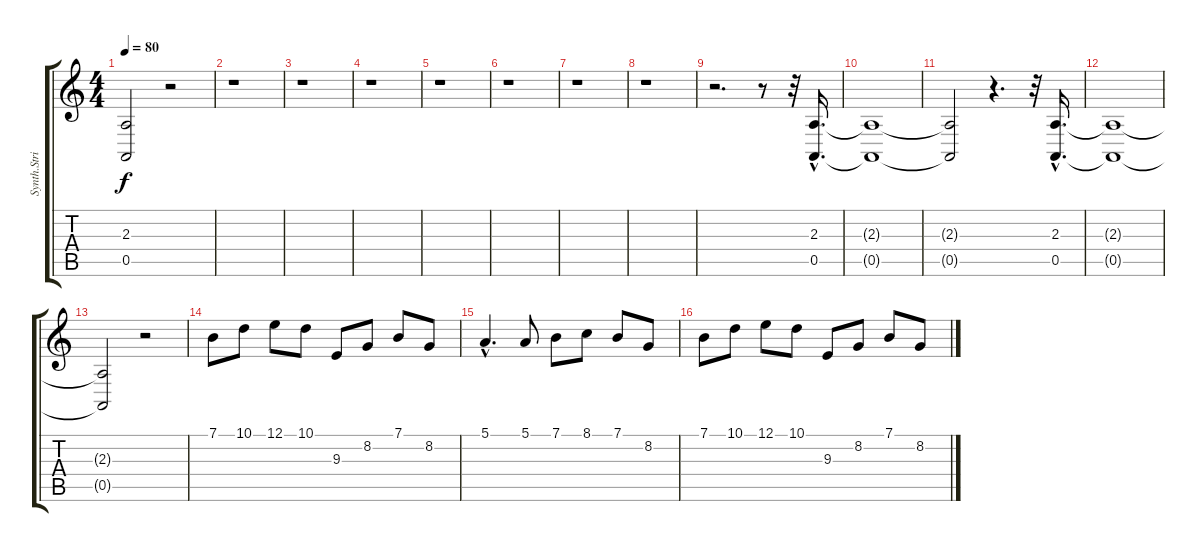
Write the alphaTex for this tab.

\track ("Synth.Strings" "Synth.Stri") {instrument synthstrings1}
\staff {score tabs}
\tuning (E4 B3 G3 D3 A2 E2) {hide}
\ts (4 4)
\tempo 80
\clef g2
\ks c
(2.3{t} 0.5{t}).2{dy f} r.2 |
r.1 |
r.1 |
r.1 |
r.1 |
r.1 |
r.1 |
r.1 |
r.2{d} r.8 r.32 (2.3{hac} 0.5{hac}).16{d volume 0} |
(2.3{t} 0.5{t}).1 |
(2.3{t} 0.5{t}).2 r.4{d} r.32 (2.3{hac} 0.5{hac}).16{d volume 0} |
(2.3{t} 0.5{t}).1 |
(2.3{t} 0.5{t}).2 r.2 |
7.1.8{volume 12} 10.1.8 12.1.8 10.1.8 9.3.8 8.2.8 7.1.8 8.2.8 |
5.1{hac}.4{d} 5.1.8 7.1.8 8.1.8 7.1.8 8.2.8 |
7.1.8 10.1.8 12.1.8 10.1.8 9.3.8 8.2.8 7.1.8 8.2.8
